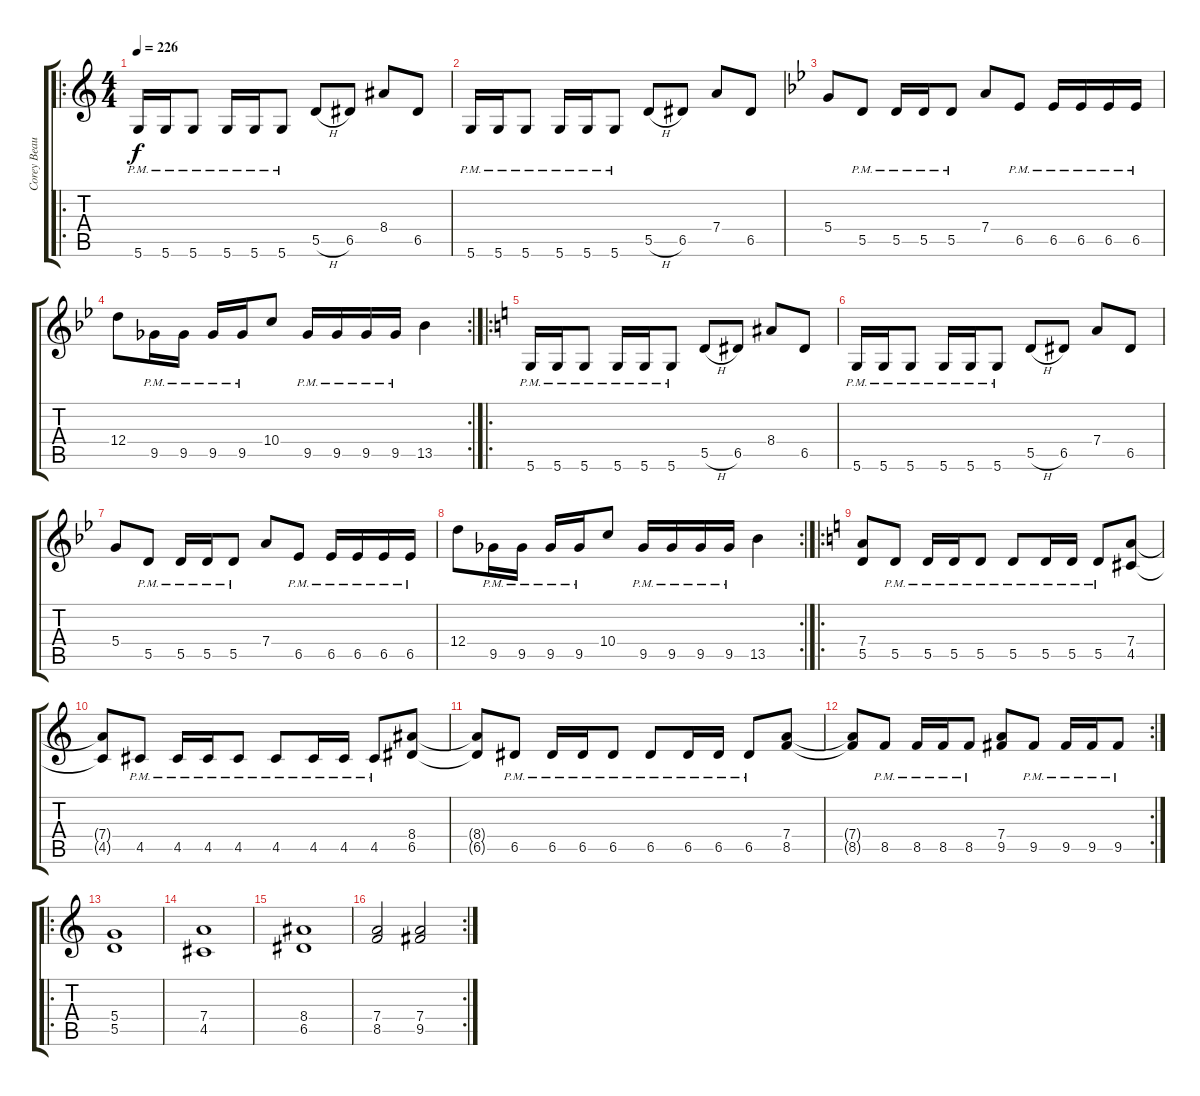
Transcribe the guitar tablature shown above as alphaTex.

\track ("Corey Beaulieu" "Corey Beau") {instrument distortionguitar}
\staff {score tabs}
\tuning (E4 B3 G3 D3 A2 D2) {hide}
\ro
\ts (4 4)
\tempo 226
\clef g2
\ks c
5.6{pm}.16{dy f} 5.6{pm}.16 5.6{pm}.8 5.6{pm}.16 5.6{pm}.16 5.6{pm}.8 5.5{h}.8 6.5.8 8.4.8 6.5.8 |
5.6{pm}.16 5.6{pm}.16 5.6{pm}.8 5.6{pm}.16 5.6{pm}.16 5.6{pm}.8 5.5{h}.8 6.5.8 7.4.8 6.5.8 |
\ks bb
5.4.8 5.5{pm}.8 5.5{pm}.16 5.5{pm}.16 5.5{pm}.8 7.4.8 6.5{pm}.8 6.5{pm}.16 6.5{pm}.16 6.5{pm}.16 6.5{pm}.16 |
\rc 2
12.4.8 9.5{pm}.16 9.5{pm}.16 9.5{pm}.16 9.5{pm}.16 10.4.8 9.5{pm}.16 9.5{pm}.16 9.5{pm}.16 9.5{pm}.16 13.5.4 |
\ro
\ks c
5.6{pm}.16 5.6{pm}.16 5.6{pm}.8 5.6{pm}.16 5.6{pm}.16 5.6{pm}.8 5.5{h}.8 6.5.8 8.4.8 6.5.8 |
5.6{pm}.16 5.6{pm}.16 5.6{pm}.8 5.6{pm}.16 5.6{pm}.16 5.6{pm}.8 5.5{h}.8 6.5.8 7.4.8 6.5.8 |
\ks bb
5.4.8 5.5{pm}.8 5.5{pm}.16 5.5{pm}.16 5.5{pm}.8 7.4.8 6.5{pm}.8 6.5{pm}.16 6.5{pm}.16 6.5{pm}.16 6.5{pm}.16 |
\rc 2
12.4.8 9.5{pm}.16 9.5{pm}.16 9.5{pm}.16 9.5{pm}.16 10.4.8 9.5{pm}.16 9.5{pm}.16 9.5{pm}.16 9.5{pm}.16 13.5.4 |
\ro
\ks c
(7.4 5.5).8 5.5{pm}.8 5.5{pm}.16 5.5{pm}.16 5.5{pm}.8 5.5{pm}.8 5.5{pm}.16 5.5{pm}.16 5.5{pm}.8 (7.4 4.5).8 |
(7.4{t} 4.5{t}).8 4.5{pm}.8 4.5{pm}.16 4.5{pm}.16 4.5{pm}.8 4.5{pm}.8 4.5{pm}.16 4.5{pm}.16 4.5{pm}.8 (8.4 6.5).8 |
(8.4{t} 6.5{t}).8 6.5{pm}.8 6.5{pm}.16 6.5{pm}.16 6.5{pm}.8 6.5{pm}.8 6.5{pm}.16 6.5{pm}.16 6.5{pm}.8 (7.4 8.5).8 |
\rc 2
(7.4{t} 8.5{t}).8 8.5{pm}.8 8.5{pm}.16 8.5{pm}.16 8.5{pm}.8 (7.4 9.5).8 9.5{pm}.8 9.5{pm}.16 9.5{pm}.16 9.5{pm}.8 |
\ro
(5.4 5.5).1 |
(7.4 4.5).1 |
(8.4 6.5).1 |
\rc 2
(7.4 8.5).2 (7.4 9.5).2
